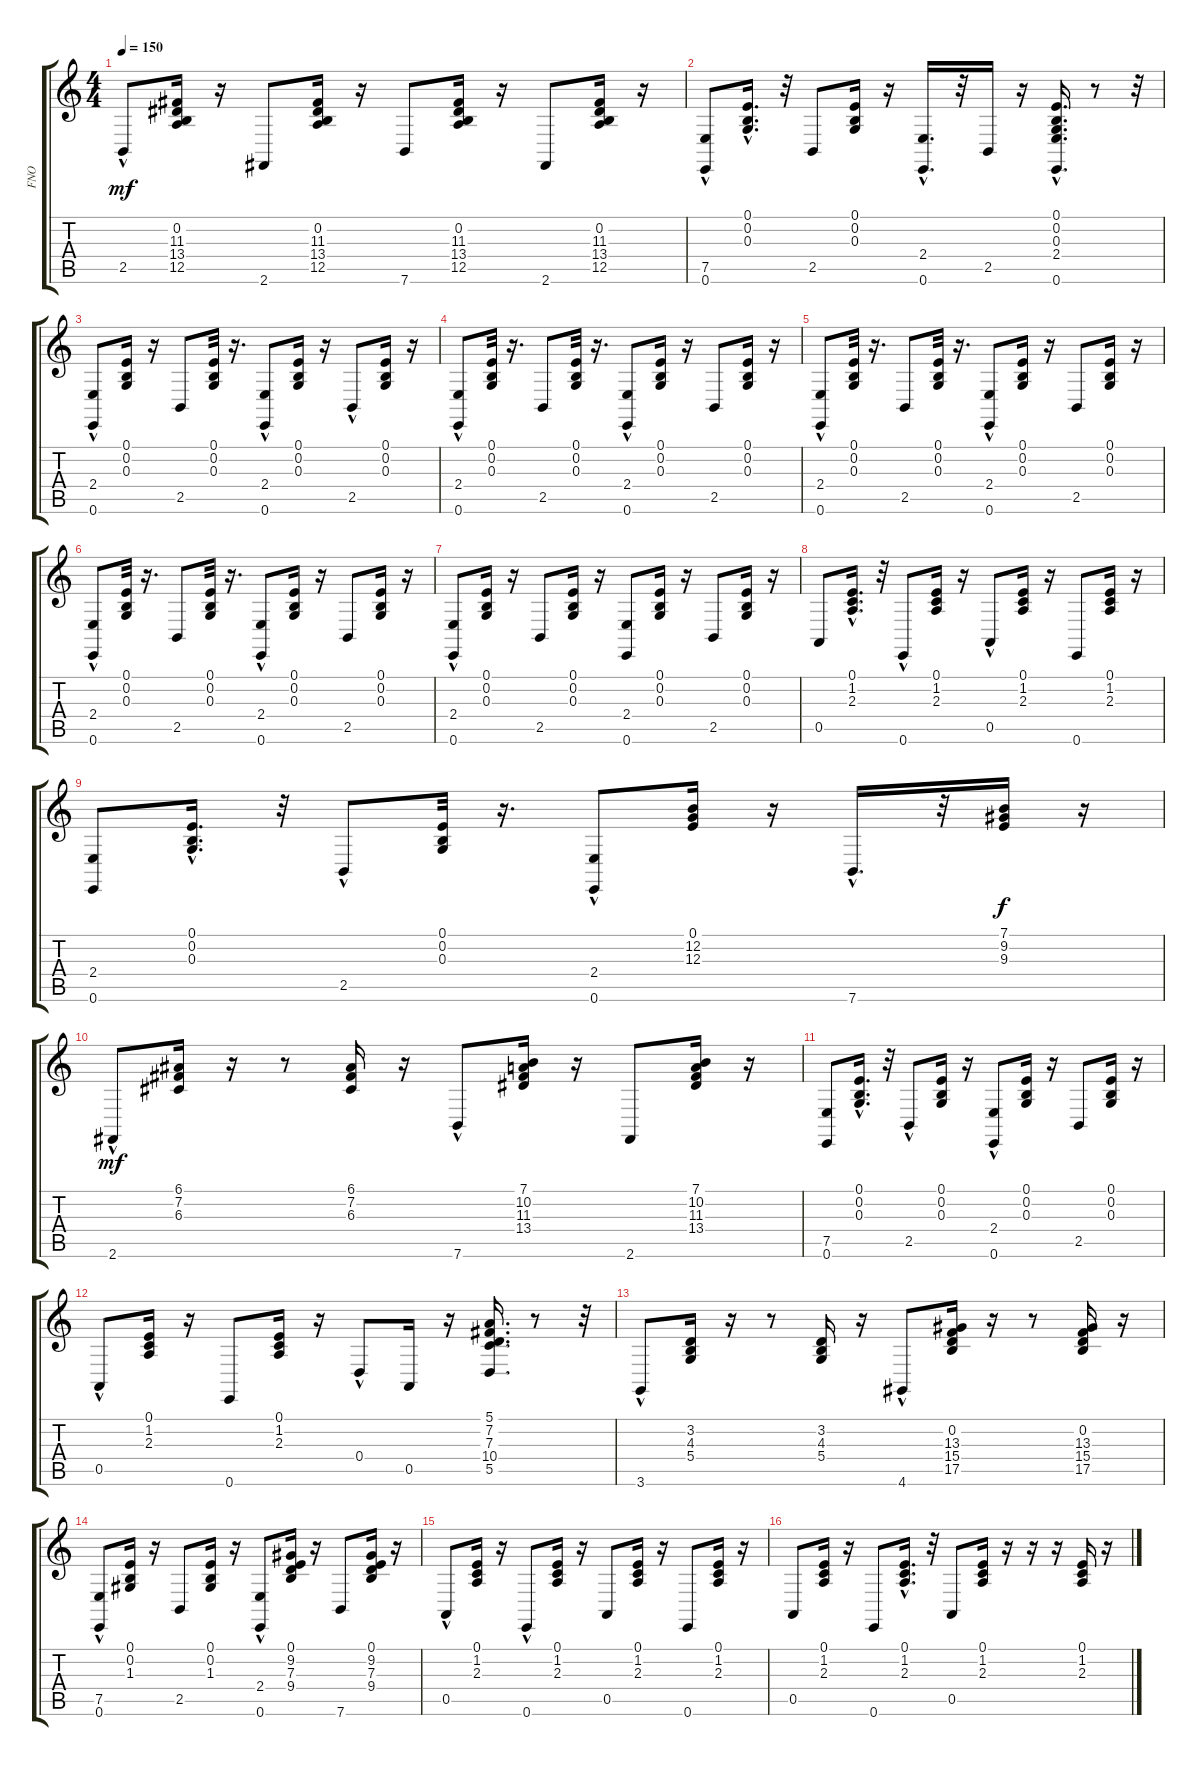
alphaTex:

\track ("FNO" "FNO") {instrument brightacousticpiano}
\staff {score tabs}
\tuning (E4 B3 G3 D3 A2 E2) {hide}
\ts (4 4)
\tempo 150
\clef g2
\ks c
2.5{hac}.8{dy mf} (0.2 11.3 13.4 12.5).16 r.16 2.6.8 (0.2 11.3 13.4 12.5).16 r.16 7.6.8 (0.2 11.3 13.4 12.5).16 r.16 2.6.8 (0.2 11.3 13.4 12.5).16 r.16 |
(7.5{hac} 0.6{hac}).8 (0.1 0.2{hac} 0.3{hac}).16{d} r.32 2.5.8 (0.1 0.2 0.3).16 r.16 (2.4{hac} 0.6{hac}).16{d} r.32 2.5.16 r.16 (0.1 0.2{hac} 0.3{hac} 2.4{hac} 0.6{hac}).16{d} r.8 r.32 |
(2.4{hac} 0.6).8 (0.1 0.2 0.3).16 r.16 2.5.8 (0.1 0.2 0.3).32 r.16{d} (2.4{hac} 0.6{hac}).8 (0.1 0.2 0.3).16 r.16 2.5{hac}.8 (0.1 0.2 0.3).16 r.16 |
(2.4{hac} 0.6{hac}).8 (0.1 0.2 0.3).32 r.16{d} 2.5.8 (0.1 0.2 0.3).32 r.16{d} (2.4{hac} 0.6{hac}).8 (0.1 0.2 0.3).16 r.16 2.5.8 (0.1 0.2 0.3).16 r.16 |
(2.4{hac} 0.6{hac}).8 (0.1 0.2 0.3).32 r.16{d} 2.5.8 (0.1 0.2 0.3).32 r.16{d} (2.4{hac} 0.6{hac}).8 (0.1 0.2 0.3).16 r.16 2.5.8 (0.1 0.2 0.3).16 r.16 |
(2.4{hac} 0.6{hac}).8 (0.1 0.2 0.3).32 r.16{d} 2.5.8 (0.1 0.2 0.3).32 r.16{d} (2.4{hac} 0.6{hac}).8 (0.1 0.2 0.3).16 r.16 2.5.8 (0.1 0.2 0.3).16 r.16 |
(2.4{hac} 0.6{hac}).8 (0.1 0.2 0.3).16 r.16 2.5.8 (0.1 0.2 0.3).16 r.16 (2.4 0.6).8 (0.1 0.2 0.3).16 r.16 2.5.8 (0.1 0.2 0.3).16 r.16 |
0.5.8 (0.1 1.2{hac} 2.3{hac}).16{d} r.32 0.6{hac}.8 (0.1 1.2 2.3).16 r.16 0.5{hac}.8 (0.1 1.2 2.3).16 r.16 0.6.8 (0.1 1.2 2.3).16 r.16 |
(2.4 0.6).8 (0.1 0.2{hac} 0.3{hac}).16{d} r.32 2.5{hac}.8 (0.1 0.2 0.3).32 r.16{d} (2.4 0.6{hac}).8 (0.1 12.2 12.3).16 r.16 7.6{hac}.16{d} r.32 (7.1 9.2 9.3).16{dy f} r.16 |
2.6{hac}.8{dy mf} (6.1 7.2 6.3).16 r.16 r.8 (6.1 7.2 6.3).16 r.16 7.6{hac}.8 (7.1 10.2 11.3 13.4).16 r.16 2.6.8 (7.1 10.2 11.3 13.4).16 r.16 |
(7.5 0.6).8 (0.1 0.2{hac} 0.3{hac}).16{d} r.32 2.5{hac}.8 (0.1 0.2 0.3).16 r.16 (2.4{hac} 0.6{hac}).8 (0.1 0.2 0.3).16 r.16 2.5.8 (0.1 0.2 0.3).16 r.16 |
0.5{hac}.8 (0.1 1.2 2.3).16 r.16 0.6.8 (0.1 1.2 2.3).16 r.16 0.4{hac}.8 0.5.16 r.16 (5.1 7.2 7.3 10.4 5.5).16{d} r.8 r.32 |
3.6{hac}.8 (3.2 4.3 5.4).16 r.16 r.8 (3.2 4.3 5.4).16 r.16 4.6{hac}.8 (0.2 13.3 15.4 17.5).16 r.16 r.8 (0.2 13.3 15.4 17.5).16 r.16 |
(7.5{hac} 0.6{hac}).8 (0.1 0.2 1.3).16 r.16 2.5.8 (0.1 0.2 1.3).16 r.16 (2.4{hac} 0.6{hac}).8 (0.1 9.2 7.3 9.4).16 r.16 7.6.8 (0.1 9.2 7.3 9.4).16 r.16 |
0.5{hac}.8 (0.1 1.2 2.3).16 r.16 0.6{hac}.8 (0.1 1.2 2.3).16 r.16 0.5.8 (0.1 1.2 2.3).16 r.16 0.6.8 (0.1 1.2 2.3).16 r.16 |
0.5.8 (0.1 1.2 2.3).16 r.16 0.6.8 (0.1 1.2{hac} 2.3{hac}).16{d} r.32 0.5.8 (0.1 1.2 2.3).16 r.16 r.16 r.16 (0.1 1.2 2.3).16 r.16
